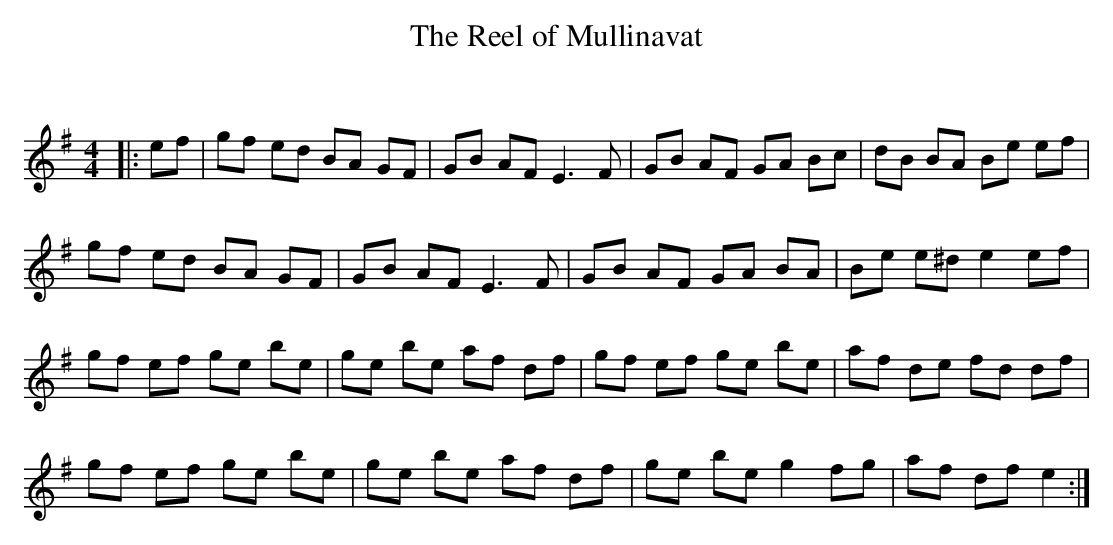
X:1
T: The Reel of Mullinavat
C:
Q: 232
K:Em
M:4/4
L:1/8
|:ef|gf ed BA GF|GB AF E3F|GB AF GA Bc|dB BA Be ef|
gf ed BA GF|GB AF E3F|GB AF GA BA|Be e^d e2 ef|
gf ef ge be|ge be af df|gf ef ge be|af de fd df|
gf ef ge be|ge be af df|ge be g2 fg|af df e2:|
